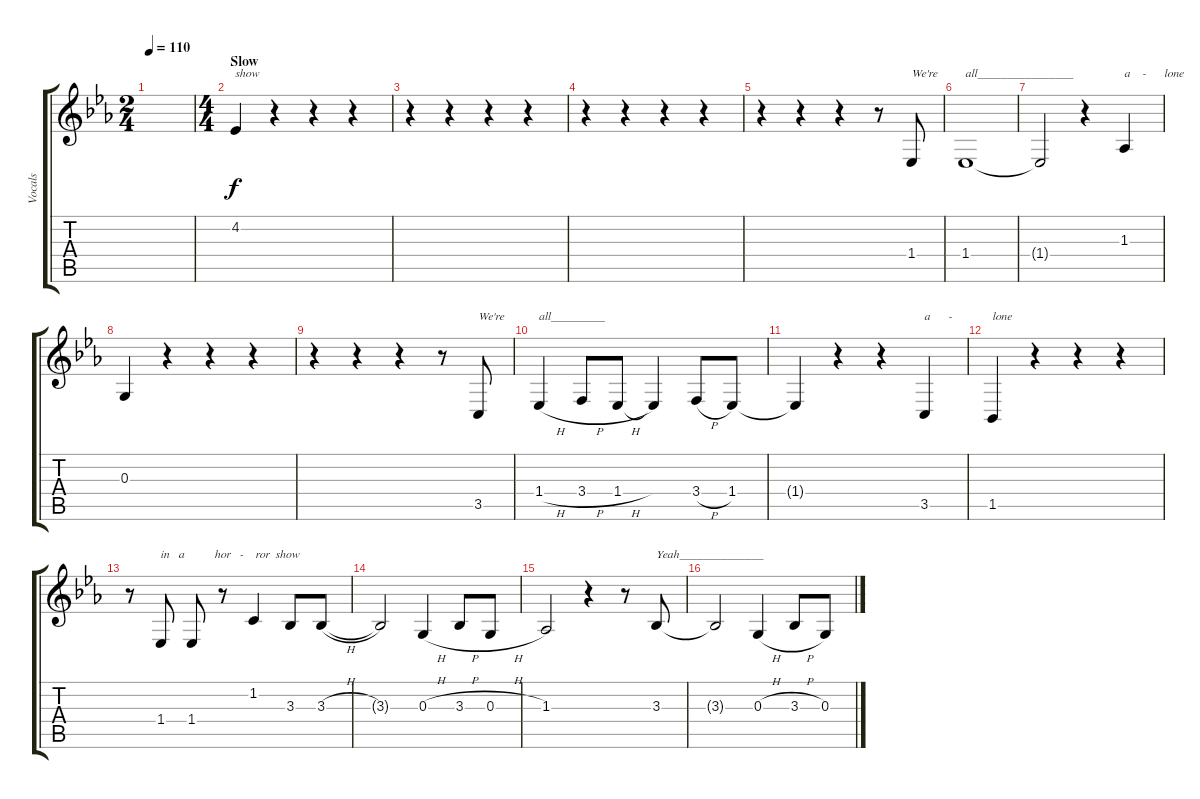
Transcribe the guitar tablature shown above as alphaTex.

\track ("Vocals" "Vocals") {instrument violin}
\staff {score tabs}
\tuning (E4 B3 G3 D3 A2 E2) {hide}
\ts (2 4)
\tempo 110
\clef g2
\ks eb
|
\ts (4 4)
\section ("" "Slow")
4.2.4{txt "show"} r.4 r.4 r.4 |
r.4 r.4 r.4 r.4 |
r.4 r.4 r.4 r.4 |
r.4 r.4 r.4 r.8 1.4.8{txt "We're"} |
1.4.1{txt "all________________"} |
1.4{t}.2 r.4 1.3.4{txt "a    -      lone"} |
0.3.4 r.4 r.4 r.4 |
r.4 r.4 r.4 r.8 3.5.8{txt "We're"} |
1.4{h}.4{txt "all_________"} 3.4{h}.8 1.4{h}.8 1.4{t}.4 3.4{h}.8 1.4.8 |
1.4{t}.4 r.4 r.4 3.5.4{txt "a      -"} |
1.5.4{txt "lone"} r.4 r.4 r.4 |
r.8 1.4.8{txt "in   a          hor   -    ror  show"} 1.4.8 r.8 1.2.4 3.3.8 3.3{h}.8 |
3.3{t}.2 0.3{h}.4 3.3{h}.8 0.3{h}.8 |
1.3.2 r.4 r.8 3.3.8{txt "Yeah______________"} |
3.3{t}.2 0.3{h}.4 3.3{h}.8 0.3.8
